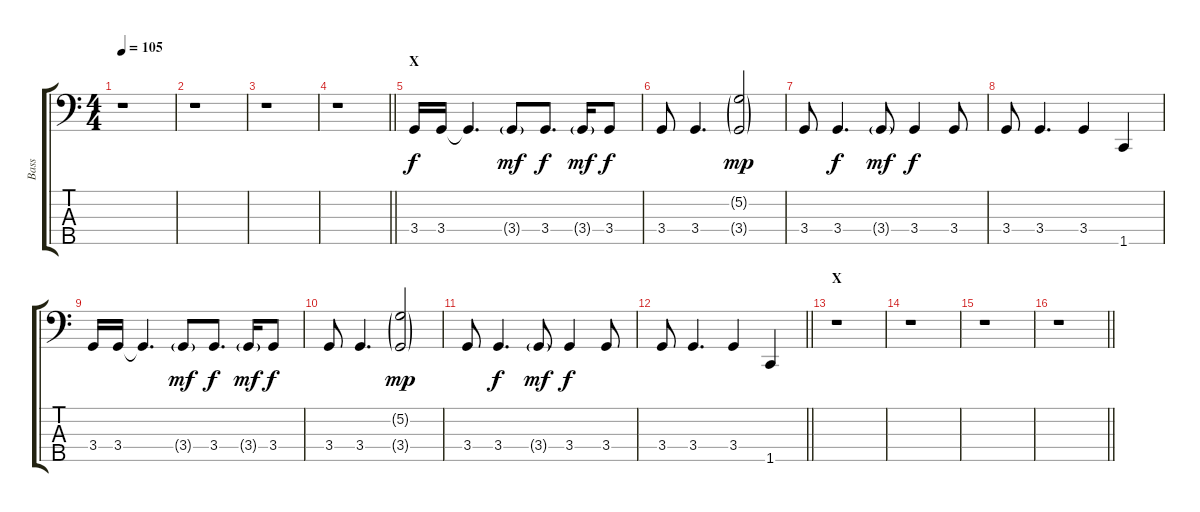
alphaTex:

\track ("Bass" "Bass") {instrument fretlessbass}
\staff {score tabs}
\tuning (G2 D2 A1 E1 B0) {hide}
\ts (4 4)
\tempo 105
\clef f4
\ks c
r.1{dy f} |
r.1 |
r.1 |
\barLineRight lightlight
r.1 |
\section ("" "X")
3.4.16 3.4.16 3.4{t}.4{d} 3.4{g}.8{dy mf} 3.4.8{d dy f} 3.4{g}.16{dy mf} 3.4.8{dy f} |
3.4.8 3.4.4{d} (5.2{g} 3.4{g}).2{dy mp} |
3.4.8 3.4.4{d dy f} 3.4{g}.8{dy mf} 3.4.4{dy f} 3.4.8 |
3.4.8 3.4.4{d} 3.4.4 1.5.4 |
3.4.16 3.4.16 3.4{t}.4{d} 3.4{g}.8{dy mf} 3.4.8{d dy f} 3.4{g}.16{dy mf} 3.4.8{dy f} |
3.4.8 3.4.4{d} (5.2{g} 3.4{g}).2{dy mp} |
3.4.8 3.4.4{d dy f} 3.4{g}.8{dy mf} 3.4.4{dy f} 3.4.8 |
\barLineRight lightlight
3.4.8 3.4.4{d} 3.4.4 1.5.4 |
\section ("" "X")
r.1 |
r.1 |
r.1 |
\barLineRight lightlight
r.1
